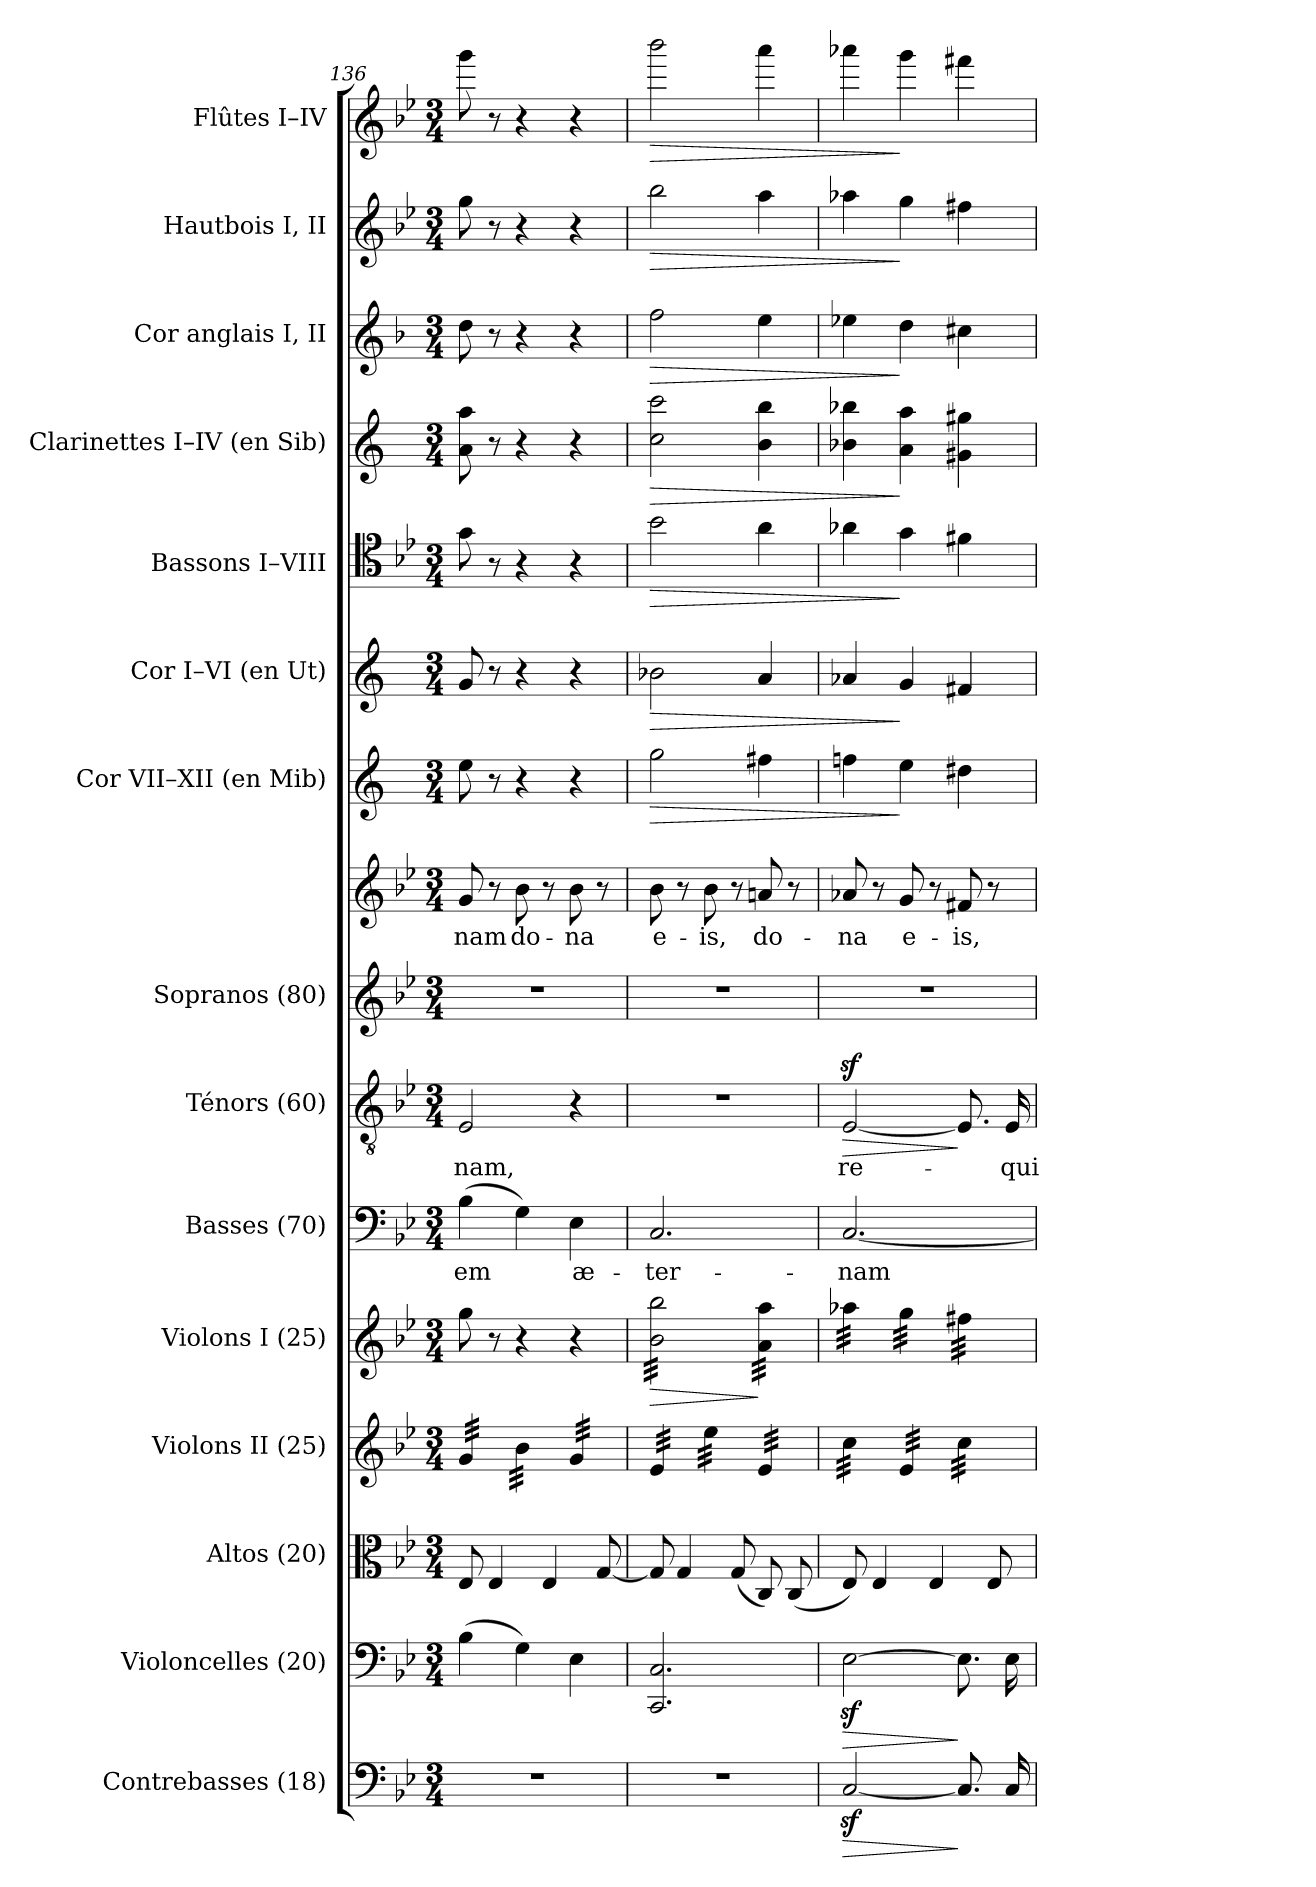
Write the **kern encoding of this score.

**kern	**dynam	**kern	**dynam	**kern	**kern	**kern	**dynam	**kern	**text	**kern	**text	**dynam	**kern	**kern	**text	**kern	**dynam	**kern	**dynam	**kern	**dynam	**kern	**dynam	**kern	**dynam	**kern	**dynam	**kern	**dynam
*part15	*part15	*part14	*part14	*part13	*part12	*part11	*part11	*part10	*part10	*part9	*part9	*part9	*part8	*part8	*part8	*part7	*part7	*part6	*part6	*part5	*part5	*part4	*part4	*part3	*part3	*part2	*part2	*part1	*part1
*staff16	*staff16	*staff15	*staff15	*staff14	*staff13	*staff12	*staff12	*staff11	*staff11	*staff10	*staff10	*staff10	*staff9	*staff8	*staff8	*staff7	*staff7	*staff6	*staff6	*staff5	*staff5	*staff4	*staff4	*staff3	*staff3	*staff2	*staff2	*staff1	*staff1
*I"Contrebasses (18)	*	*I"Violoncelles (20)	*	*I"Altos (20)	*I"Violons II (25)	*I"Violons I (25)	*	*I"Basses (70)	*	*I"Ténors (60)	*	*	*I"Sopranos (80)	*	*	*I"Cor VII–XII (en Mib)	*	*I"Cor I–VI (en Ut)	*	*I"Bassons I–VIII	*	*I"Clarinettes I–IV (en Sib)	*	*I"Cor anglais I, II	*	*I"Hautbois I, II	*	*I"Flûtes I–IV	*
*I'Cb.	*	*I'Vlles	*	*I'Altos	*I'Vns II	*I'Vns I	*	*I'Basses	*	*I'Tén.	*	*	*I'Sopr.	*	*	*I'Cor (Mib)	*	*I'Cor (Ut)	*	*I'Bns	*	*I'Cl. (Sib)	*	*I'C. a.	*	*I'Hb.	*	*I'Fl.	*
*clefF4	*	*clefF4	*	*clefC3	*clefG2	*clefG2	*	*clefF4	*	*clefGv2	*	*	*clefG2	*clefG2	*	*clefG2	*	*clefG2	*	*clefC4	*	*clefG2	*	*clefG2	*	*clefG2	*	*clefG2	*
*ITrd7c12	*	*	*	*	*	*	*	*	*	*ITrd7c12	*	*	*	*	*	*ITrd5c9	*	*ITrd7c12	*	*	*	*ITrd1c2	*	*ITrd4c7	*	*	*	*	*
*k[b-e-]	*	*k[b-e-]	*	*k[b-e-]	*k[b-e-]	*k[b-e-]	*	*k[b-e-]	*	*k[b-e-]	*	*	*k[b-e-]	*k[b-e-]	*	*k[b-e-a-]	*	*k[]	*	*k[b-e-]	*	*k[b-e-]	*	*k[b-e-]	*	*k[b-e-]	*	*k[b-e-]	*
*B-:	*	*B-:	*	*B-:	*B-:	*B-:	*	*B-:	*	*B-:	*	*	*B-:	*B-:	*	*E-:	*	*C:	*	*B-:	*	*B-:	*	*B-:	*	*B-:	*	*B-:	*
*M3/4	*	*M3/4	*	*M3/4	*M3/4	*M3/4	*	*M3/4	*	*M3/4	*	*	*M3/4	*M3/4	*	*M3/4	*	*M3/4	*	*M3/4	*	*M3/4	*	*M3/4	*	*M3/4	*	*M3/4	*
=136	=136	=136	=136	=136	=136	=136	=136	=136	=136	=136	=136	=136	=136	=136	=136	=136	=136	=136	=136	=136	=136	=136	=136	=136	=136	=136	=136	=136	=136
!LO:N:vis=1	!	!	!	!	!	!	!	!	!	!	!	!	!	!	!	!	!	!	!	!	!	!	!	!	!	!	!	!	!
!	!	!	!	!	!	!	!	!	!LO:LY:b:color=#000000	!	!	!	!	!	!	!	!	!	!	!	!	!	!	!	!	!	!	!	!
!	!	!	!	!	!	!	!	!	!	!	!LO:LY:b:color=#000000	!	!LO:N:vis=1	!	!	!	!	!	!	!	!	!	!	!	!	!	!	!	!
!	!	!	!	!	!	!	!	!	!	!	!	!	!	!	!LO:LY:b:color=#000000	!	!	!	!	!	!	!	!	!	!	!	!	!	!
*	*	*	*	*	*tremolo	*	*	*	*	*	*	*	*	*	*	*	*	*	*	*	*	*	*	*	*	*	*	*	*
2.r	.	(4B-i\	.	8E-i/	32gi/LLL	8ggi\	.	(4B-i\	-em	2EE-i/	-nam,	.	2.r	8gi/	-nam	8gi\	.	8Gi/	.	8gi\	.	8gi\ 8ggi	.	8gi\	.	8ggi\	.	8gggi\	.
.	.	.	.	.	32gi/	.	.	.	.	.	.	.	.	.	.	.	.	.	.	.	.	.	.	.	.	.	.	.	.
.	.	.	.	.	32gi/	.	.	.	.	.	.	.	.	.	.	.	.	.	.	.	.	.	.	.	.	.	.	.	.
.	.	.	.	.	32gi/	.	.	.	.	.	.	.	.	.	.	.	.	.	.	.	.	.	.	.	.	.	.	.	.
.	.	.	.	4E-i/	32gi/	8r	.	.	.	.	.	.	.	8r	.	8r	.	8r	.	8r	.	8r	.	8r	.	8r	.	8r	.
.	.	.	.	.	32gi/	.	.	.	.	.	.	.	.	.	.	.	.	.	.	.	.	.	.	.	.	.	.	.	.
.	.	.	.	.	32gi/	.	.	.	.	.	.	.	.	.	.	.	.	.	.	.	.	.	.	.	.	.	.	.	.
.	.	.	.	.	32gi/JJJ	.	.	.	.	.	.	.	.	.	.	.	.	.	.	.	.	.	.	.	.	.	.	.	.
!	!	!	!	!	!	!	!	!	!	!	!	!	!	!	!LO:LY:b:color=#000000	!	!	!	!	!	!	!	!	!	!	!	!	!	!
.	.	4Gi\)	.	.	32b-i\LLL	4r	.	4Gi\)	.	.	.	.	.	8b-i\	do-	4r	.	4r	.	4r	.	4r	.	4r	.	4r	.	4r	.
.	.	.	.	.	32b-i\	.	.	.	.	.	.	.	.	.	.	.	.	.	.	.	.	.	.	.	.	.	.	.	.
.	.	.	.	.	32b-i\	.	.	.	.	.	.	.	.	.	.	.	.	.	.	.	.	.	.	.	.	.	.	.	.
.	.	.	.	.	32b-i\	.	.	.	.	.	.	.	.	.	.	.	.	.	.	.	.	.	.	.	.	.	.	.	.
.	.	.	.	4E-i/	32b-i\	.	.	.	.	.	.	.	.	8r	.	.	.	.	.	.	.	.	.	.	.	.	.	.	.
.	.	.	.	.	32b-i\	.	.	.	.	.	.	.	.	.	.	.	.	.	.	.	.	.	.	.	.	.	.	.	.
.	.	.	.	.	32b-i\	.	.	.	.	.	.	.	.	.	.	.	.	.	.	.	.	.	.	.	.	.	.	.	.
.	.	.	.	.	32b-i\JJJ	.	.	.	.	.	.	.	.	.	.	.	.	.	.	.	.	.	.	.	.	.	.	.	.
!	!	!	!	!	!	!	!	!	!LO:LY:b:color=#000000	!	!	!	!	!	!	!	!	!	!	!	!	!	!	!	!	!	!	!	!
!	!	!	!	!	!	!	!	!	!	!	!	!	!	!	!LO:LY:b:color=#000000	!	!	!	!	!	!	!	!	!	!	!	!	!	!
.	.	4E-i\	.	.	32gi/LLL	4r	.	4E-i\	æ-	4r	.	.	.	8b-i\	-na	4r	.	4r	.	4r	.	4r	.	4r	.	4r	.	4r	.
.	.	.	.	.	32gi/	.	.	.	.	.	.	.	.	.	.	.	.	.	.	.	.	.	.	.	.	.	.	.	.
.	.	.	.	.	32gi/	.	.	.	.	.	.	.	.	.	.	.	.	.	.	.	.	.	.	.	.	.	.	.	.
.	.	.	.	.	32gi/	.	.	.	.	.	.	.	.	.	.	.	.	.	.	.	.	.	.	.	.	.	.	.	.
.	.	.	.	[<8Gi/	32gi/	.	.	.	.	.	.	.	.	8r	.	.	.	.	.	.	.	.	.	.	.	.	.	.	.
.	.	.	.	.	32gi/	.	.	.	.	.	.	.	.	.	.	.	.	.	.	.	.	.	.	.	.	.	.	.	.
.	.	.	.	.	32gi/	.	.	.	.	.	.	.	.	.	.	.	.	.	.	.	.	.	.	.	.	.	.	.	.
.	.	.	.	.	32gi/JJJ	.	.	.	.	.	.	.	.	.	.	.	.	.	.	.	.	.	.	.	.	.	.	.	.
=137	=137	=137	=137	=137	=137	=137	=137	=137	=137	=137	=137	=137	=137	=137	=137	=137	=137	=137	=137	=137	=137	=137	=137	=137	=137	=137	=137	=137	=137
!LO:N:vis=1	!	!	!	!	!	!	!LO:HP:b	!	!	!	!	!	!	!	!	!	!	!	!	!	!	!	!	!	!	!	!	!	!
!	!	!	!	!	!	!	!	!	!LO:LY:b:color=#000000	!LO:N:vis=1	!	!	!LO:N:vis=1	!	!	!	!	!	!	!	!	!	!	!	!	!	!	!	!
!	!	!	!	!	!	!	!	!	!	!	!	!	!	!	!LO:LY:b:color=#000000	!	!LO:HP:b	!	!LO:HP:b	!	!LO:HP:b	!	!LO:HP:b	!	!LO:HP:b	!	!LO:HP:b	!	!LO:HP:b
*	*	*	*	*	*	*tremolo	*	*	*	*	*	*	*	*	*	*	*	*	*	*	*	*	*	*	*	*	*	*	*
2.r	.	2.CCi/ 2.Ci	.	8Gi/]	32e-i/LLL	32b-i\ 32bb-iLLL	>	2.Ci/	-ter-	2.r	.	.	2.r	8b-i\	e-	2b-i\	>	2B-Xi\	>	2b-i\	>	2b-i\ 2bb-i	>	2b-i\	>	2bb-i\	>	2bbb-i\	>
.	.	.	.	.	32e-i/	32b-i\ 32bb-i	.	.	.	.	.	.	.	.	.	.	.	.	.	.	.	.	.	.	.	.	.	.	.
.	.	.	.	.	32e-i/	32b-i\ 32bb-i	.	.	.	.	.	.	.	.	.	.	.	.	.	.	.	.	.	.	.	.	.	.	.
.	.	.	.	.	32e-i/	32b-i\ 32bb-i	.	.	.	.	.	.	.	.	.	.	.	.	.	.	.	.	.	.	.	.	.	.	.
.	.	.	.	4Gi/	32e-i/	32b-i\ 32bb-i	.	.	.	.	.	.	.	8r	.	.	.	.	.	.	.	.	.	.	.	.	.	.	.
.	.	.	.	.	32e-i/	32b-i\ 32bb-i	.	.	.	.	.	.	.	.	.	.	.	.	.	.	.	.	.	.	.	.	.	.	.
.	.	.	.	.	32e-i/	32b-i\ 32bb-i	.	.	.	.	.	.	.	.	.	.	.	.	.	.	.	.	.	.	.	.	.	.	.
.	.	.	.	.	32e-i/JJJ	32b-i\ 32bb-i	.	.	.	.	.	.	.	.	.	.	.	.	.	.	.	.	.	.	.	.	.	.	.
!	!	!	!	!	!	!	!	!	!	!	!	!	!	!	!LO:LY:b:color=#000000	!	!	!	!	!	!	!	!	!	!	!	!	!	!
.	.	.	.	.	32ee-i\LLL	32b-i\ 32bb-i	.	.	.	.	.	.	.	8b-i\	-is,	.	.	.	.	.	.	.	.	.	.	.	.	.	.
.	.	.	.	.	32ee-i\	32b-i\ 32bb-i	.	.	.	.	.	.	.	.	.	.	.	.	.	.	.	.	.	.	.	.	.	.	.
.	.	.	.	.	32ee-i\	32b-i\ 32bb-i	.	.	.	.	.	.	.	.	.	.	.	.	.	.	.	.	.	.	.	.	.	.	.
.	.	.	.	.	32ee-i\	32b-i\ 32bb-i	.	.	.	.	.	.	.	.	.	.	.	.	.	.	.	.	.	.	.	.	.	.	.
.	.	.	.	(8Gi/	32ee-i\	32b-i\ 32bb-i	.	.	.	.	.	.	.	8r	.	.	.	.	.	.	.	.	.	.	.	.	.	.	.
.	.	.	.	.	32ee-i\	32b-i\ 32bb-i	.	.	.	.	.	.	.	.	.	.	.	.	.	.	.	.	.	.	.	.	.	.	.
.	.	.	.	.	32ee-i\	32b-i\ 32bb-i	.	.	.	.	.	.	.	.	.	.	.	.	.	.	.	.	.	.	.	.	.	.	.
.	.	.	.	.	32ee-i\JJJ	32b-i\ 32bb-iJJJ	.	.	.	.	.	.	.	.	.	.	.	.	.	.	.	.	.	.	.	.	.	.	.
!	!	!	!	!	!	!	!	!	!	!	!	!	!	!	!LO:LY:b:color=#000000	!	!	!	!	!	!	!	!	!	!	!	!	!	!
.	.	.	.	8Ci/)	32e-i/LLL	32ai\ 32aaiLLL	]	.	.	.	.	.	.	8ani/	do-	4ani\	.	4Ai/	.	4ai\	.	4ai\ 4aai	.	4ai\	.	4aai\	.	4aaai\	.
.	.	.	.	.	32e-i/	32ai\ 32aai	.	.	.	.	.	.	.	.	.	.	.	.	.	.	.	.	.	.	.	.	.	.	.
.	.	.	.	.	32e-i/	32ai\ 32aai	.	.	.	.	.	.	.	.	.	.	.	.	.	.	.	.	.	.	.	.	.	.	.
.	.	.	.	.	32e-i/	32ai\ 32aai	.	.	.	.	.	.	.	.	.	.	.	.	.	.	.	.	.	.	.	.	.	.	.
.	.	.	.	(8Ci/	32e-i/	32ai\ 32aai	.	.	.	.	.	.	.	8r	.	.	.	.	.	.	.	.	.	.	.	.	.	.	.
.	.	.	.	.	32e-i/	32ai\ 32aai	.	.	.	.	.	.	.	.	.	.	.	.	.	.	.	.	.	.	.	.	.	.	.
.	.	.	.	.	32e-i/	32ai\ 32aai	.	.	.	.	.	.	.	.	.	.	.	.	.	.	.	.	.	.	.	.	.	.	.
.	.	.	.	.	32e-i/JJJ	32ai\ 32aaiJJJ	.	.	.	.	.	.	.	.	.	.	.	.	.	.	.	.	.	.	.	.	.	.	.
=138	=138	=138	=138	=138	=138	=138	=138	=138	=138	=138	=138	=138	=138	=138	=138	=138	=138	=138	=138	=138	=138	=138	=138	=138	=138	=138	=138	=138	=138
!	!LO:HP:b	!	!LO:HP:b	!	!	!	!	!	!	!	!	!	!	!	!	!	!	!	!	!	!	!	!	!	!	!	!	!	!
!	!	!	!	!	!	!	!	!	!LO:LY:b:color=#000000	!	!	!	!	!	!	!	!	!	!	!	!	!	!	!	!	!	!	!	!
!	!	!	!	!	!	!	!	!	!	!	!LO:LY:b:color=#000000	!LO:HP:b	!LO:N:vis=1	!	!	!	!	!	!	!	!	!	!	!	!	!	!	!	!
!	!	!	!	!	!	!	!	!	!	!	!	!	!	!	!LO:LY:b:color=#000000	!	!	!	!	!	!	!	!	!	!	!	!	!	!
[<2CCzi/	>	[>2E-zi\	>	8E-i/)	32cci\LLL	32aa-Xi\LLL	.	[<2.Ci/	-nam	[<2EE-zi/	re-	>	2.r	8a-Xi/	-na	4a-Xi\	.	4A-Xi/	.	4a-Xi\	.	4a-Xi\ 4aa-Xi	.	4a-Xi\	.	4aa-Xi\	.	4aaa-Xi\	.
.	.	.	.	.	32cci\	32aa-Xi\	.	.	.	.	.	.	.	.	.	.	.	.	.	.	.	.	.	.	.	.	.	.	.
.	.	.	.	.	32cci\	32aa-Xi\	.	.	.	.	.	.	.	.	.	.	.	.	.	.	.	.	.	.	.	.	.	.	.
.	.	.	.	.	32cci\	32aa-Xi\	.	.	.	.	.	.	.	.	.	.	.	.	.	.	.	.	.	.	.	.	.	.	.
.	.	.	.	4E-i/	32cci\	32aa-Xi\	.	.	.	.	.	.	.	8r	.	.	.	.	.	.	.	.	.	.	.	.	.	.	.
.	.	.	.	.	32cci\	32aa-Xi\	.	.	.	.	.	.	.	.	.	.	.	.	.	.	.	.	.	.	.	.	.	.	.
.	.	.	.	.	32cci\	32aa-Xi\	.	.	.	.	.	.	.	.	.	.	.	.	.	.	.	.	.	.	.	.	.	.	.
.	.	.	.	.	32cci\JJJ	32aa-Xi\JJJ	.	.	.	.	.	.	.	.	.	.	.	.	.	.	.	.	.	.	.	.	.	.	.
!	!	!	!	!	!	!	!	!	!	!	!	!	!	!	!LO:LY:b:color=#000000	!	!	!	!	!	!	!	!	!	!	!	!	!	!
.	.	.	.	.	32e-i/LLL	32ggi\LLL	.	.	.	.	.	.	.	8gi/	e-	4gi\	]	4Gi/	]	4gi\	]	4gi\ 4ggi	]	4gi\	]	4ggi\	]	4gggi\	]
.	.	.	.	.	32e-i/	32ggi\	.	.	.	.	.	.	.	.	.	.	.	.	.	.	.	.	.	.	.	.	.	.	.
.	.	.	.	.	32e-i/	32ggi\	.	.	.	.	.	.	.	.	.	.	.	.	.	.	.	.	.	.	.	.	.	.	.
.	.	.	.	.	32e-i/	32ggi\	.	.	.	.	.	.	.	.	.	.	.	.	.	.	.	.	.	.	.	.	.	.	.
.	.	.	.	4E-i/	32e-i/	32ggi\	.	.	.	.	.	.	.	8r	.	.	.	.	.	.	.	.	.	.	.	.	.	.	.
.	.	.	.	.	32e-i/	32ggi\	.	.	.	.	.	.	.	.	.	.	.	.	.	.	.	.	.	.	.	.	.	.	.
.	.	.	.	.	32e-i/	32ggi\	.	.	.	.	.	.	.	.	.	.	.	.	.	.	.	.	.	.	.	.	.	.	.
.	.	.	.	.	32e-i/JJJ	32ggi\JJJ	.	.	.	.	.	.	.	.	.	.	.	.	.	.	.	.	.	.	.	.	.	.	.
!	!	!	!	!	!	!	!	!	!	!	!	!	!	!	!LO:LY:b:color=#000000	!	!	!	!	!	!	!	!	!	!	!	!	!	!
8.CCi/]	]	8.E-i\]	]	.	32cci\LLL	32ff#Xi\LLL	.	.	.	8.EE-i/]	.	]	.	8f#Xi/	-is,	4f#Xi\	.	4F#Xi/	.	4f#Xi\	.	4f#Xi\ 4ff#Xi	.	4f#Xi\	.	4ff#Xi\	.	4fff#Xi\	.
.	.	.	.	.	32cci\	32ff#Xi\	.	.	.	.	.	.	.	.	.	.	.	.	.	.	.	.	.	.	.	.	.	.	.
.	.	.	.	.	32cci\	32ff#Xi\	.	.	.	.	.	.	.	.	.	.	.	.	.	.	.	.	.	.	.	.	.	.	.
.	.	.	.	.	32cci\	32ff#Xi\	.	.	.	.	.	.	.	.	.	.	.	.	.	.	.	.	.	.	.	.	.	.	.
.	.	.	.	8E-i/	32cci\	32ff#Xi\	.	.	.	.	.	.	.	8r	.	.	.	.	.	.	.	.	.	.	.	.	.	.	.
.	.	.	.	.	32cci\	32ff#Xi\	.	.	.	.	.	.	.	.	.	.	.	.	.	.	.	.	.	.	.	.	.	.	.
!	!	!	!	!	!	!	!	!	!	!	!LO:LY:b:color=#000000	!	!	!	!	!	!	!	!	!	!	!	!	!	!	!	!	!	!
16CCi/	.	16E-i\	.	.	32cci\	32ff#Xi\	.	.	.	16EE-i/	-qui-	.	.	.	.	.	.	.	.	.	.	.	.	.	.	.	.	.	.
.	.	.	.	.	32cci\JJJ	32ff#Xi\JJJ	.	.	.	.	.	.	.	.	.	.	.	.	.	.	.	.	.	.	.	.	.	.	.
*	*	*	*	*	*	*Xtremolo	*	*	*	*	*	*	*	*	*	*	*	*	*	*	*	*	*	*	*	*	*	*	*
*	*	*	*	*	*Xtremolo	*	*	*	*	*	*	*	*	*	*	*	*	*	*	*	*	*	*	*	*	*	*	*	*
=	=	=	=	=	=	=	=	=	=	=	=	=	=	=	=	=	=	=	=	=	=	=	=	=	=	=	=	=	=
*-	*-	*-	*-	*-	*-	*-	*-	*-	*-	*-	*-	*-	*-	*-	*-	*-	*-	*-	*-	*-	*-	*-	*-	*-	*-	*-	*-	*-	*-
